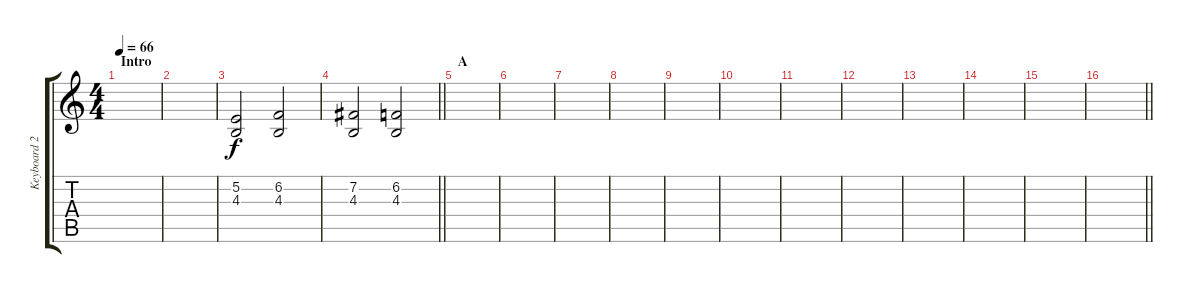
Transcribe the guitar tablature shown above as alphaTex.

\track ("Keyboard 2" "Keyboard 2") {instrument stringensemble1}
\staff {score tabs}
\tuning (E4 B3 G3 D3 A2 E2) {hide}
\ts (4 4)
\section ("" "Intro")
\tempo 66
\clef g2
\ks c
|
|
(5.2 4.3).2 (6.2 4.3).2 |
\barLineRight lightlight
(7.2 4.3).2 (6.2 4.3).2 |
\section ("" "A")
|
|
|
|
|
|
|
|
|
|
|
\barLineRight lightlight
